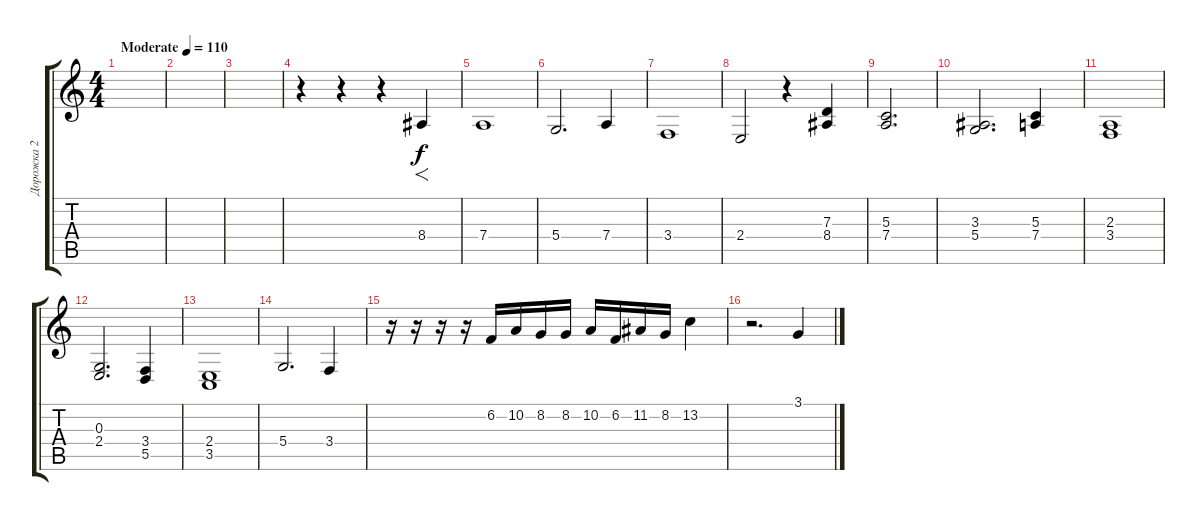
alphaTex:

\track ("Дорожка 2" "Дорожка 2") {instrument violin}
\staff {score tabs}
\tuning (E4 B3 G3 D3 A2 D2) {hide}
\ts (4 4)
\tempo (110 "Moderate")
\clef g2
\ks c
|
|
|
r.4 r.4 r.4 8.4.4{f} |
7.4.1 |
5.4.2{d} 7.4.4 |
3.4.1 |
2.4.2 r.4 (7.3 8.4).4 |
(5.3 7.4).2{d} |
(3.3 5.4).2{d} (5.3 7.4).4 |
(2.3 3.4).1 |
(0.3 2.4).2{d} (3.4 5.5).4 |
(2.4 3.5).1 |
5.4.2{d} 3.4.4 |
r.16 r.16 r.16 r.16 6.2.16 10.2.16 8.2.16 8.2.16 10.2.16 6.2.16 11.2.16 8.2.16 13.2.4 |
r.2{d} 3.1.4
